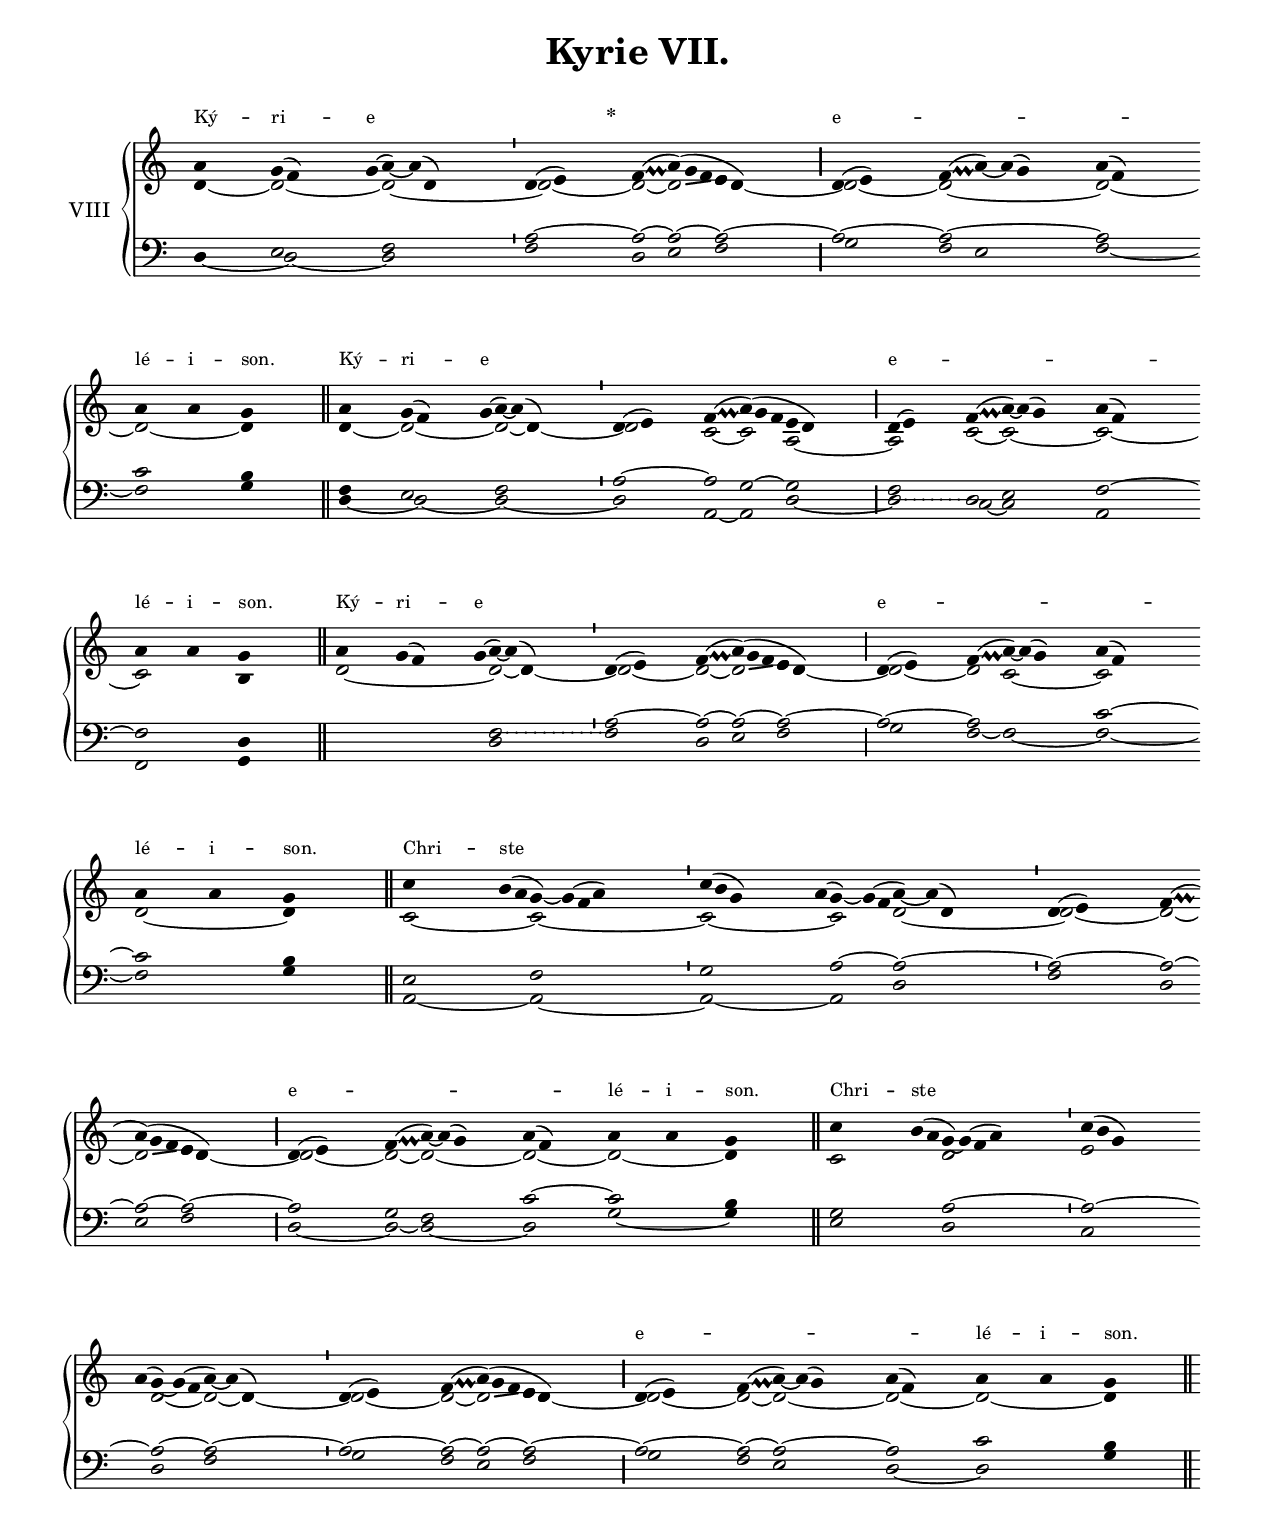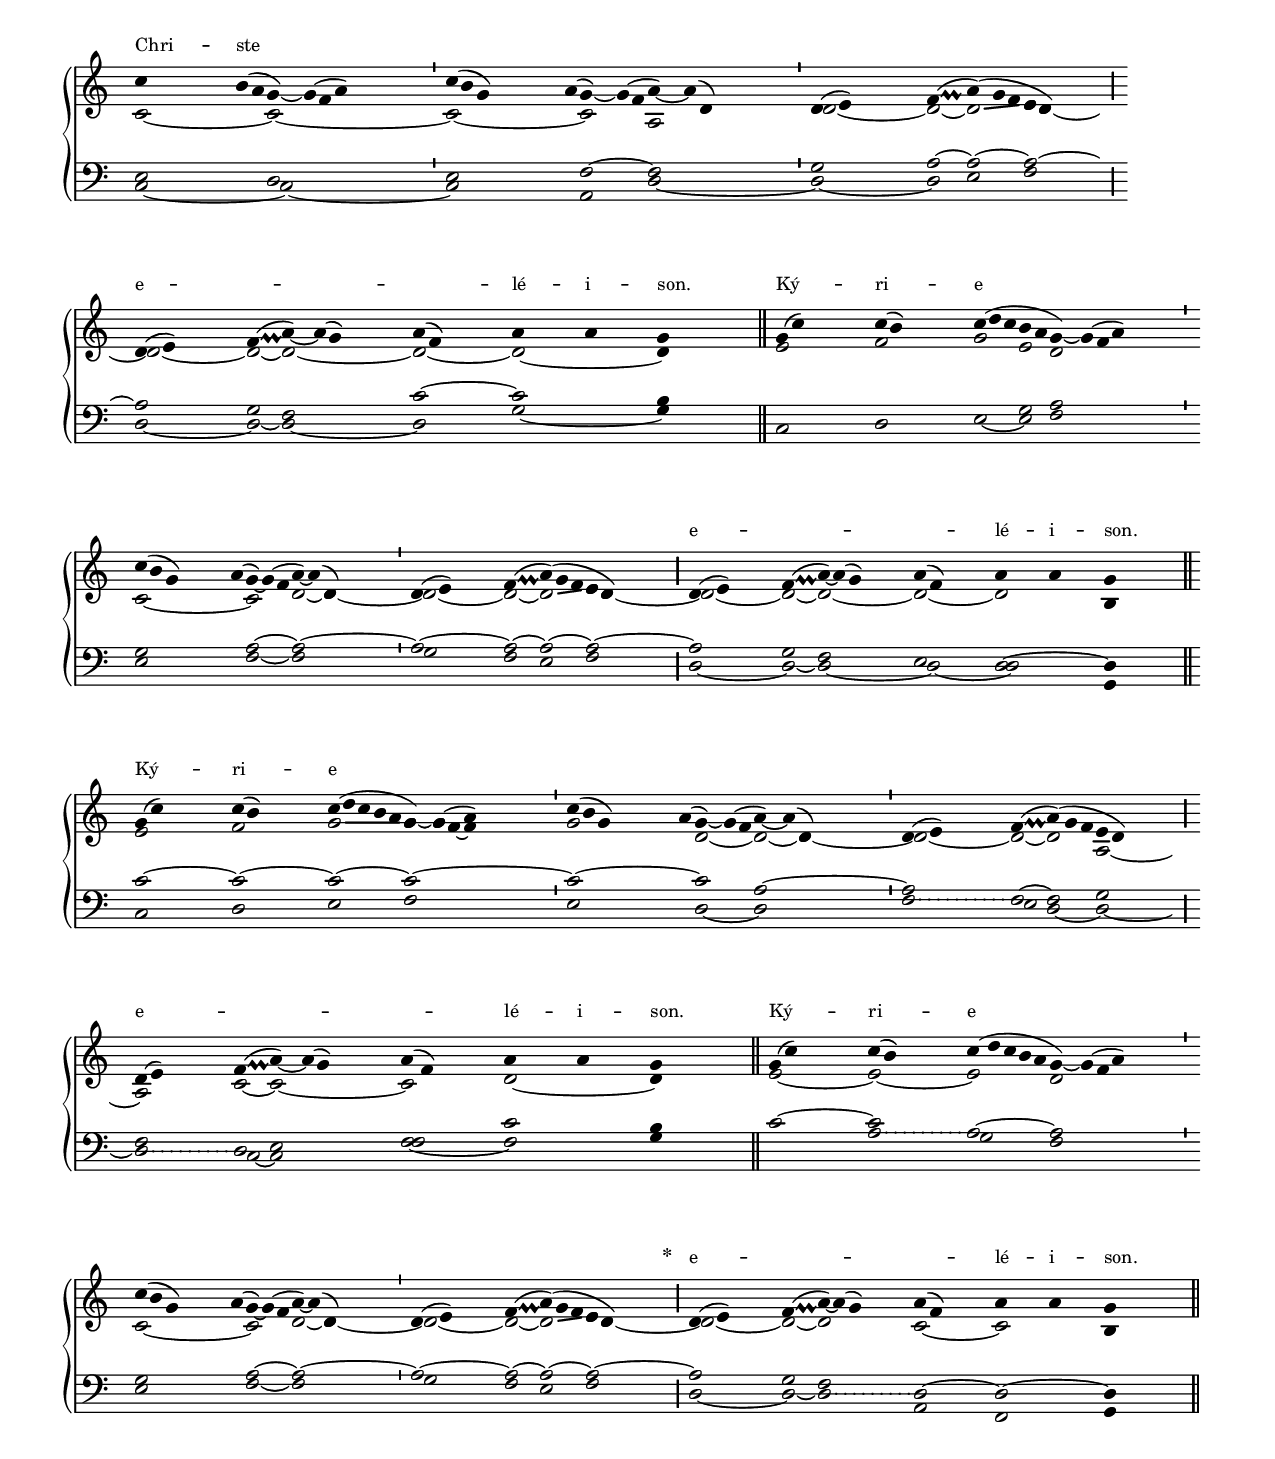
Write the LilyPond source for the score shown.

\version "2.18"
\include "gregorian.ly"
\include "noh2.ily"

%Page reference: page v.41
%(volume.page)

global = {
 \key g \mixolydian
 \cadenzaOn 
 \override Glissando #'thickness = #2.0
}

\header {
  title = \markup \center-column {"Kyrie VII." \vspace #1 }
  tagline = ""
  composer = ""
}

\paper {
 #(include-special-characters)
  oddHeaderMarkup = \markup \fill-line {
    \line {}
    \center-column {
      \on-the-fly #first-page     " "
      \on-the-fly #not-first-page ""
    }
    \line { \on-the-fly #print-page-number-check-first \fromproperty #'page:page-number-string }
  }
  evenHeaderMarkup = \markup \fill-line {
    \line { \on-the-fly #print-page-number-check-first \fromproperty #'page:page-number-string }
    \center-column { "" }
    \line {}
  }
}

chantText = \lyricmode {
Ký -- ri -- e _ 
\set stanza = " * " _ 
e -- _ _ lé -- i -- son. 
Ký -- ri -- e _ _ 
e -- _ _ lé -- i -- son. 
Ký -- ri -- e _ _ 
e -- _ _ lé -- i -- son. 
Chri -- ste _ _ _ _ 
e -- _ _ lé -- i -- son. 
Chri -- ste _ _ _ _ 
e -- _ _ lé -- i -- son. 
Chri -- ste _ _ _ _ 
e -- _ _ lé -- i -- son. 
Ký -- ri -- e _ _ _ _ 
e -- _ _ lé -- i -- son. 
Ký -- ri -- e _ _ _ _ 
e -- _ _ lé -- i -- son. 
Ký -- ri -- e _ _ _ _ 
\set stanza = " * " 
e -- _ _ lé -- i -- son. }

chantMusic = {
\tieDown   a'4 g'4 ( f'4) g'4 ( a'4) ~ a'4 ( d'4) \divisioMinima
 d'4 ( e'4) f'4 ( \quil g' a'4 )( g'4 f'4 e'4 d'4) \divisioMaior
 d'4 ( e'4) f'4 ( \quil g' a'4) ~ a'4 ( g'4) a'4 ( f'4) \forceBreak
 a'4 a'4 g'4 \finalis
 a'4 g'4 ( f'4) g'4 ( a'4) ~ a'4 ( d'4) \divisioMinima
 d'4 ( e'4) f'4 ( \quil g' a'4 )(g'4 f'4 e'4 d'4) \divisioMaior
 d'4 ( e'4) f'4 ( \quil g' a'4) ~ a'4 ( g'4) a'4 ( f'4) \forceBreak
 a'4 a'4 g'4 \finalis
 a'4 g'4 ( f'4) g'4 ( a'4) ~ a'4 ( d'4) \divisioMinima
 d'4 ( e'4) f'4 ( \quil g' a'4 )(g'4 f'4 e'4 d'4) \divisioMaior
 d'4 ( e'4) f'4 ( \quil g' a'4) ~ a'4 ( g'4) a'4 ( f'4) \forceBreak
 a'4 a'4 g'4 \finalis
 c''4 b'4 ( a'4 g'4) ~ g'4 ( f'4 a'4) \divisioMinima
 c''4 ( b'4 g'4) a'4 ( g'4) ~ g'4 ( f'4 a'4) ~ a'4 ( d'4) \divisioMinima
 d'4 ( e'4) f'4 ( \quil g' \forceBreak
 a'4 )(g'4 f'4 e'4 d'4) \divisioMaior
 d'4 ( e'4) f'4 ( \quil g' a'4) ~ a'4 ( g'4) a'4 ( f'4) a'4 a'4 g'4 \finalis
 c''4 b'4 ( a'4 g'4) ~ g'4 ( f'4 a'4) \divisioMinima
 c''4 ( b'4 g'4) \forceBreak
 a'4 ( g'4) ~ g'4 ( f'4 a'4) ~ a'4 ( d'4) \divisioMinima
 d'4 ( e'4) f'4 ( \quil g' a'4 )( g'4 f'4 e'4 d'4) \divisioMaior
 d'4 ( e'4) f'4 ( \quil g' a'4) ~ a'4 ( g'4) a'4 ( f'4) a'4 a'4 g'4 \finalis
 \forceBreak
 c''4 b'4 ( a'4 g'4) ~ g'4 ( f'4 a'4) \divisioMinima
 c''4 ( b'4 g'4) a'4 ( g'4) ~ g'4 ( f'4 a'4) ~ a'4 ( d'4) \divisioMinima
 d'4 ( e'4) f'4 ( \quil g' a'4 )(g'4 f'4 e'4 d'4) \divisioMaior
 \forceBreak
 d'4 ( e'4) f'4 ( \quil g' a'4) ~ a'4 ( g'4) a'4 ( f'4) a'4 a'4 g'4 \finalis
 g'4 ( c''4) c''4 ( b'4) c''4 ( d''4 c''4 b'4 a'4 g'4) ~ g'4 ( f'4 a'4) \divisioMinima
 \forceBreak
 c''4 ( b'4 g'4) a'4 ( g'4) ~ g'4 ( f'4 a'4) ~ a'4 ( d'4) \divisioMinima
 d'4 ( e'4) f'4 ( \quil g' a'4 )(g'4 f'4 e'4 d'4) \divisioMaior
 d'4 ( e'4) f'4 ( \quil g' a'4) ~ a'4 ( g'4) a'4 ( f'4) a'4 a'4 g'4 \finalis
 \forceBreak
 g'4 ( c''4) c''4 ( b'4) c''4 ( d''4 c''4 b'4 a'4 g'4) ~ g'4 ( f'4 a'4) \divisioMinima
 c''4 ( b'4 g'4) a'4 ( g'4) ~ g'4 ( f'4 a'4) ~ a'4 ( d'4) \divisioMinima
 d'4 ( e'4) f'4 ( \quil g' a'4 )(g'4 f'4 e'4 d'4) \divisioMaior
 \forceBreak
 d'4 ( e'4) f'4 ( \quil g' a'4) ~ a'4 ( g'4) a'4 ( f'4) a'4 a'4 g'4 \finalis
 g'4 ( c''4) c''4 ( b'4) c''4 ( d''4 c''4 b'4 a'4 g'4) ~ g'4 ( f'4 a'4) \divisioMinima
 \forceBreak
 c''4 ( b'4 g'4) a'4 ( g'4) ~ g'4 ( f'4 a'4) ~ a'4 ( d'4) \divisioMinima
 d'4 ( e'4) f'4 ( \quil g' a'4 )(g'4 f'4 e'4 d'4) \divisioMaior
 d'4 ( e'4) f'4 ( \quil g' a'4) ~ a'4 ( g'4) a'4 ( f'4) a'4 a'4 g'4 \finalis

}

altoMusic = {
d'4 ~ d'2*3/2 ~ d'2*3/2 ~ \divisioMinima
d'2 ~ d'2 ~ d'2*3/2 -\tweak Glissando.Y-offset #-0.8 \glissando e'4 d'4 ~ \divisioMaior
d'2 ~ d'2*5/2 ~ d'2 ~ d'2 ~ d'4 \finalis
d'4 ~ d'2*3/2 ~ d'2 ~ d'4 ~ \divisioMinima
d'2 c'2 ~ c'2*3/2 a2 ~ \divisioMaior
a2 c'2 ~ c'2*3/2 ~ c'2 ~ c'2 b4 \finalis
d'2*4/2 ~ d'2 ~ d'4 ~ \divisioMinima
d'2 ~ d'2 ~ d'2*3/2 -\tweak Glissando.Y-offset #-0.8 \glissando e'4 d'4 ~ \divisioMaior
d'2 ~ d'2 c'2*3/2 ~ c'2 d'2 ~ d'4 \finalis
c'2*3/2 ~ c'2*4/2 ~ \divisioMinima
c'2*4/2 ~ c'2*3/2 d'2*3/2 ~ \divisioMinima
d'2 ~ d'2 ~ d'2*3/2 -\tweak Glissando.Y-offset #-0.8 \glissando e'4 d'4 ~ \divisioMaior
d'2 ~ d'2 ~ d'2*3/2 ~ d'2 ~ d'2 ~ d'4 \finalis
c'2*3/2 d'2*4/2 \divisioMinima
e'2*4/2 d'2*3/2 ~ d'2 ~ d'4 ~ \divisioMinima
d'2 ~ d'2 ~ d'2*3/2 -\tweak Glissando.Y-offset #-0.8 \glissando e'4 d'4 ~ \divisioMaior
d'2 ~ d'2 ~ d'2*3/2 ~ d'2 ~ d'2 ~ d'4 \finalis
c'2*3/2 ~ c'2*4/2 ~ \divisioMinima
c'2*4/2 ~ c'2*3/2 a2*3/2 \divisioMinima
d'2 ~ d'2 ~ d'2*3/2 -\tweak Glissando.Y-offset #-0.8 \glissando e'4 d'4 ~ \divisioMaior
d'2 ~ d'2 ~ d'2*3/2 ~ d'2 ~ d'2 ~ d'4 \finalis
e'2 f'2 g'2*3/2 e'2 d'2*4/2 \divisioMinima
c'2*4/2 ~ c'2*3/2 d'2 ~ d'4 ~ \divisioMinima
d'2 ~ d'2 ~ d'2*3/2 -\tweak Glissando.Y-offset #-0.8 \glissando e'4 d'4 ~ \divisioMaior
d'2 ~ d'2 ~ d'2*3/2 ~ d'2 ~ d'2 b4 \finalis
e'2 f'2 g'2*5/2 -\tweak Glissando.Y-offset #-0.8 \glissando g'4 g'4 f'4 ~ f'4 \divisioMinima
g'2*4/2 d'2*3/2 ~ d'2 ~ d'4 ~ \divisioMinima
d'2 ~ d'2 ~ d'2*3/2 a2 ~ \divisioMaior
a2 c'2 ~ c'2*3/2 ~ c'2 d'2 ~ d'4 \finalis
e'2 ~ e'2 ~ e'2*5/2 d'2*4/2 \divisioMinima
c'2*4/2 ~ c'2*3/2 d'2 ~ d'4 ~ \divisioMinima
d'2 ~ d'2 ~ d'2*3/2 -\tweak Glissando.Y-offset #-0.8 \glissando e'4 d'4 ~ \divisioMaior
d'2 ~ d'2 ~ d'2*3/2 c'2 ~ c'2 b4 \finalis
}

tenorMusic = {
r4 e2*3/2 f2*3/2 \divisioMinima
a2 ~ a2 ~ a2*3/2 ~ a2 ~ \divisioMaior
a2 ~ a2*5/2 ~ a2 c'2 b4 \finalis
f4 e2*3/2 f2*3/2 \divisioMinima
a2 ~ a2 g2*3/2 ~ g2 \divisioMaior
f2 d2 e2*3/2 f2 ~ f2 d4 \finalis
r2*4/2 f2*3/2 \divisioMinima
a2 ~ a2 ~ a2*3/2 ~ a2 ~ \divisioMaior
a2 ~ a2*5/2 c'2 ~ c'2 b4 \finalis
e2*3/2 f2*4/2 \divisioMinima
g2*4/2 a2*3/2 ~ a2*3/2 ~ \divisioMinima
a2 ~ a2 ~ a2*3/2 ~ a2 ~ \divisioMaior
a2 g2 f2*3/2 c'2 ~ c'2 b4 \finalis
g2*3/2 a2*4/2 ~ \divisioMinima
a2*4/2 ~ a2*3/2 ~ a2*3/2 ~ \divisioMinima
a2 ~ a2 ~ a2*3/2 ~ a2 ~ \divisioMaior
a2 ~ a2 ~ a2*3/2 ~ a2 c'2 b4 \finalis
e2*3/2 d2*4/2 \divisioMinima
e2*4/2 f2*3/2 ~ f2*3/2 \divisioMinima
g2 a2 ~ a2*3/2 ~ a2 ~ \divisioMaior
a2 g2 f2*3/2 c'2 ~ c'2 b4 \finalis
r2*7/2 g2 a2*4/2 \divisioMinima
g2*4/2 a2*3/2 ~ a2*3/2 ~ \divisioMinima
a2 ~ a2 ~ a2*3/2 ~ a2 ~ \divisioMaior
a2 g2 f2*3/2 e2 d2 ~ d4 \finalis
c'2 ~ c'2 ~ c'2*5/2 ~ c'2*4/2 ~ \divisioMinima
c'2*4/2 ~ c'2*3/2 a2*3/2 ~ \divisioMinima
a2 f2 ~ f2*3/2 g2 \divisioMaior
f2 d2 e2*3/2 \shiftRight f2 c'2 b4 \finalis
c'2 ~ c'2 a2*5/2 ~ a2*4/2 \divisioMinima
g2*4/2 a2*3/2 ~ a2*3/2 ~ \divisioMinima
a2 ~ a2 ~ a2*3/2 ~ a2 ~ \divisioMaior
a2 g2 f2*3/2 d2 ~ d2 ~ d4 \finalis
}

bassMusic = {
d4 ~ d2*3/2 ~ d2*3/2 \divisioMinima
f2 d2 e2*3/2 f2 \divisioMaior
g2 f2 e2*3/2 f2 ~ f2 g4 \finalis
d4 ~ d2*3/2 ~ d2*3/2 ~ \divisioMinima
d2 a,2 ~ a,2*3/2 d2 ~ \divisioMaior
d2 c2 ~ c2*3/2 a,2 f,2 g,4 \finalis
r2*4/2 d2*3/2 \divisioMinima
f2 d2 e2*3/2 f2 \divisioMaior
g2 f2 ~ f2*3/2 ~ f2 ~ f2 g4 \finalis
a,2*3/2 ~ a,2*4/2 ~ \divisioMinima
a,2*4/2 ~ a,2*3/2 d2*3/2 \divisioMinima
f2 d2 e2*3/2 f2 \divisioMaior
d2 ~ d2 ~ d2*3/2 ~ d2 g2 ~ g4 \finalis
e2*3/2 d2*4/2 \divisioMinima
c2*4/2 d2*3/2 f2*3/2 \divisioMinima
g2 f2 e2*3/2 f2 \divisioMaior
g2 f2 e2*3/2 d2 ~ d2 g4 \finalis
c2*3/2 ~ c2*4/2 ~ \divisioMinima
c2*4/2 a,2*3/2 d2*3/2 ~ \divisioMinima
d2 ~ d2 e2*3/2 f2 \divisioMaior
d2 ~ d2 ~ d2*3/2 ~ d2 g2 ~ g4 \finalis
c2 d2 e2*3/2 ~ e2 f2*4/2 \divisioMinima
e2*4/2 f2*3/2 ~ f2*3/2 \divisioMinima
g2 f2 e2*3/2 f2 \divisioMaior
d2 ~ d2 ~ d2*3/2 ~ d2 ~ \shiftRight d2 g,4 \finalis
c2 d2 e2*5/2 f2*4/2 \divisioMinima
e2*4/2 d2*3/2 ~ d2*3/2 \divisioMinima
f2 e2 d2*3/2 ~ d2 ~ \divisioMaior
d2 c2 ~ c2*3/2 f2 ~ f2 g4 \finalis
r2 a2 g2*5/2 f2*4/2 \divisioMinima
e2*4/2 f2*3/2 ~ f2*3/2 \divisioMinima
g2 f2 e2*3/2 f2 \divisioMaior
d2 ~ d2 ~ d2*3/2 a,2 f,2 g,4 \finalis
}

voiceLines = {
\voiceLineStyle


s2*44/2
\allowVoiceLineBreak
\voiceLine "down" "down" d2*2/2 d2*1/2


s2*13/2
\allowVoiceLineBreak
\voiceLine "down" "down" f2*3/2 f2*1/2


s2*201/2
\allowVoiceLineBreak
\voiceLine "down" "down" f2*2/2 f2*1/2

s2*6/2
\allowVoiceLineBreak
\voiceLine "down" "down" d2*2/2 d2*1/2


s2*11/2
\allowVoiceLineBreak
\voiceLine "down" "down" a2*2/2 a2*1/2


s2*31/2
\allowVoiceLineBreak
\voiceLine "down" "down" d2*3/2 d2*1/2


}

\score{
  <<
    \new Lyrics
    \new GrandStaff <<
      \set GrandStaff.autoBeaming = ##f
      \set GrandStaff.instrumentName = \markup \center-column {
        "VIII"
      }
      \new Staff = up <<
        \new Voice = "chant" {
          \voiceOne \global \chantMusic
        }
        \new Voice {
          \voiceTwo \global \altoMusic
        }
      >>

      \new Staff = down <<
        \clef bass
        \new Voice {
          \voiceOne \global \tenorMusic
        }
        \new Voice {
          \voiceTwo \global \bassMusic
        }
	\new Voice {
        \voiceThree \global \voiceLines
        }
      >>
    >>
    \context Lyrics {
      \lyricsto chant {
      \chantText
    }
    }
  >>
  \layout{
  }
  
}
